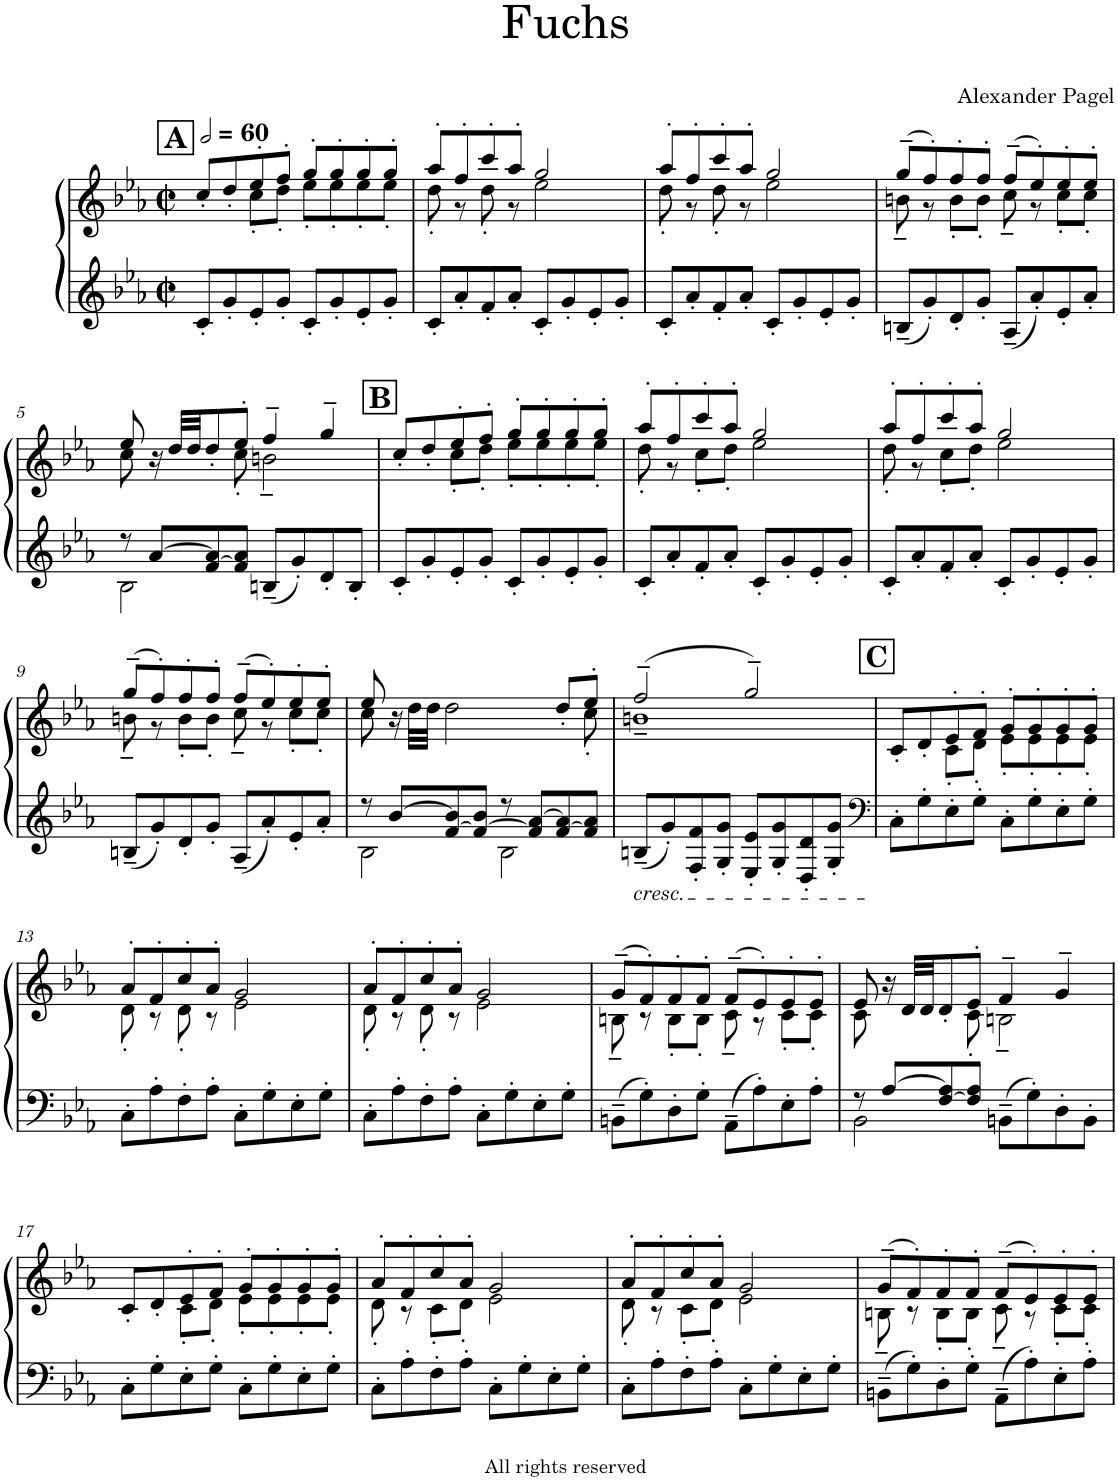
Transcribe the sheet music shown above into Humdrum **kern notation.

**kern	**kern
*part1	*part1
*staff2	*staff1
*I"Piano	*
*I'Pno.	*
*clefG2	*clefG2
*k[b-e-a-]	*k[b-e-a-]
*M2/2	*M2/2
*met(c|)	*met(c|)
*MM120	*MM120
!!LO:REH:place=s1:a:B:cj:fs=14:t=A
=1	=1
*	*^
8c'/L	8cc'/L	4ryy
8g'/	8dd'/	.
8e-'/	8ee-'/	8cc'\L
8g'/J	8ff'/J	8dd'\J
8c'/L	8gg'/L	8ee-'\L
8g'/	8gg'/	8ee-'\
8e-'/	8gg'/	8ee-'\
8g'/J	8gg'/J	8ee-'\J
=2	=2	=2
8c'/L	8aa-'/L	8dd'\
8a-'/	8ff'/	8r
8f'/	8ccc'/	8dd'\
8a-'/J	8aa-'/J	8r
8c'/L	2gg/	2ee-\
8g'/	.	.
8e-'/	.	.
8g'/J	.	.
=3	=3	=3
8c'/L	8aa-'/L	8dd'\
8a-'/	8ff'/	8r
8f'/	8ccc'/	8dd'\
8a-'/J	8aa-'/J	8r
8c'/L	2gg/	2ee-\
8g'/	.	.
8e-'/	.	.
8g'/J	.	.
=4	=4	=4
8Bn~/L	(8gg~/L	8bn~\
8g'/	8ff'/)	8r
8d'/	8ff'/	8b'\L
8g'/J	8ff'/J	8b'\J
8A-~/L	(8ff~/L	8cc~\
8a-'/	8ee-'/)	8r
8e-'/	8ee-'/	8cc'\L
8a-'/J	8ee-'/J	8cc'\J
!!LO:LB:g=z	!!
=5	=5	=5
*^	*	*
8r	2B-\	8ee-/	8cc\
[8a-/L	.	16r	4ryy
.	.	32dd/LLL	.
.	.	32dd/JJ	.
[8f/ 8a-/]	.	8dd'/	.
8f/] 8a-/J	.	8ee-'/J	8cc'\
8Bn~/L	2ryy	4ff~/	2bn~\
8g'/	.	.	.
8d'/	.	4gg~/	.
8B'/J	.	.	.
*v	*v	*	*
!!LO:REH:place=s1:a:B:cj:fs=14:t=B	!!
=6	=6	=6
8c'/L	8cc'/L	4ryy
8g'/	8dd'/	.
8e-'/	8ee-'/	8cc'\L
8g'/J	8ff'/J	8dd'\J
8c'/L	8gg'/L	8ee-'\L
8g'/	8gg'/	8ee-'\
8e-'/	8gg'/	8ee-'\
8g'/J	8gg'/J	8ee-'\J
=7	=7	=7
8c'/L	8aa-'/L	8dd'\
8a-'/	8ff'/	8r
8f'/	8ccc'/	8cc'\L
8a-'/J	8aa-'/J	8dd'\J
8c'/L	2gg/	2ee-\
8g'/	.	.
8e-'/	.	.
8g'/J	.	.
=8	=8	=8
8c'/L	8aa-'/L	8dd'\
8a-'/	8ff'/	8r
8f'/	8ccc'/	8cc'\L
8a-'/J	8aa-'/J	8dd'\J
8c'/L	2gg/	2ee-\
8g'/	.	.
8e-'/	.	.
8g'/J	.	.
!!LO:LB:g=z	!!
=9	=9	=9
8Bn~/L	(8gg~/L	8bn~\
8g'/	8ff'/)	8r
8d'/	8ff'/	8b'\L
8g'/J	8ff'/J	8b'\J
8A-~/L	(8ff~/L	8cc~\
8a-'/	8ee-'/)	8r
8e-'/	8ee-'/	8cc'\L
8a-'/J	8ee-'/J	8cc'\J
=10	=10	=10
*^	*	*
8r	2B-\	8ee-/	8cc\
[8b-/L	.	16r	2.ryy
.	.	32dd\LLL	.
.	.	32dd\JJJ	.
[8f/ 8b-/]	.	2dd\	.
8f/_ 8b-/J	.	.	.
8r	2B-\	.	.
8f/] [8a-/L	.	.	.
[8f/ 8a-/]	.	8dd'/L	.
8f/] 8a-/J	.	8ee-'/J	8cc'\
*v	*v	*	*
=11	=11	=11
!LO:TX:b:i:t=cresc.	!	!
8Bn~/L	(2ff~/	1bn~
8g'/	.	.
8F/' 8f/'	.	.
8G/' 8g/'J	.	.
8E-/' 8e-/'L	2gg~/)	.
8G/' 8g/'	.	.
8D/' 8d/'	.	.
8G/' 8g/'J	.	.
!!LO:REH:place=s1:a:B:cj:fs=14:t=C	!!
=12	=12	=12
*clefF4	*	*
8C'\L	8c'/L	4ryy
8G'\	8d'/	.
8E-'\	8e-'/	8c'\L
8G'\J	8f'/J	8d'\J
8C'\L	8g'/L	8e-'\L
8G'\	8g'/	8e-'\
8E-'\	8g'/	8e-'\
8G'\J	8g'/J	8e-'\J
!!LO:LB:g=z	!!
=13	=13	=13
8C'\L	8a-'/L	8d'\
8A-'\	8f'/	8r
8F'\	8cc'/	8d'\
8A-'\J	8a-'/J	8r
8C'\L	2g/	2e-\
8G'\	.	.
8E-'\	.	.
8G'\J	.	.
=14	=14	=14
8C'\L	8a-'/L	8d'\
8A-'\	8f'/	8r
8F'\	8cc'/	8d'\
8A-'\J	8a-'/J	8r
8C'\L	2g/	2e-\
8G'\	.	.
8E-'\	.	.
8G'\J	.	.
=15	=15	=15
8BBn~\L	(8g~/L	8Bn~\
8G'\	8f'/)	8r
8D'\	8f'/	8B'\L
8G'\J	8f'/J	8B'\J
8AA-~\L	(8f~/L	8c~\
8A-'\	8e-'/)	8r
8E-'\	8e-'/	8c'\L
8A-'\J	8e-'/J	8c'\J
=16	=16	=16
*^	*	*
8r	2BB-\	8e-/	8c\
[8A-/L	.	16r	4ryy
.	.	32d/LLL	.
.	.	32d/JJ	.
[8F/ 8A-/]	.	8d'/	.
8F/] 8A-/J	.	8e-'/J	8c'\
8BBn~\L	2ryy	4f~/	2Bn~\
8G'\	.	.	.
8D'\	.	4g~/	.
8BB'\J	.	.	.
*v	*v	*	*
!!LO:LB:g=z	!!
=17	=17	=17
8C'\L	8c'/L	4ryy
8G'\	8d'/	.
8E-'\	8e-'/	8c'\L
8G'\J	8f'/J	8d'\J
8C'\L	8g'/L	8e-'\L
8G'\	8g'/	8e-'\
8E-'\	8g'/	8e-'\
8G'\J	8g'/J	8e-'\J
=18	=18	=18
8C'\L	8a-'/L	8d'\
8A-'\	8f'/	8r
8F'\	8cc'/	8c'\L
8A-'\J	8a-'/J	8d'\J
8C'\L	2g/	2e-\
8G'\	.	.
8E-'\	.	.
8G'\J	.	.
=19	=19	=19
8C'\L	8a-'/L	8d'\
8A-'\	8f'/	8r
8F'\	8cc'/	8c'\L
8A-'\J	8a-'/J	8d'\J
8C'\L	2g/	2e-\
8G'\	.	.
8E-'\	.	.
8G'\J	.	.
=20	=20	=20
8BBn~\L	(8g~/L	8Bn~\
8G'\	8f'/)	8r
8D'\	8f'/	8B'\L
8G'\J	8f'/J	8B'\J
8AA-~\L	(8f~/L	8c~\
8A-'\	8e-'/)	8r
8E-'\	8e-'/	8c'\L
8A-'\J	8e-'/J	8c'\J
*	*v	*v
=	=
*-	*-
